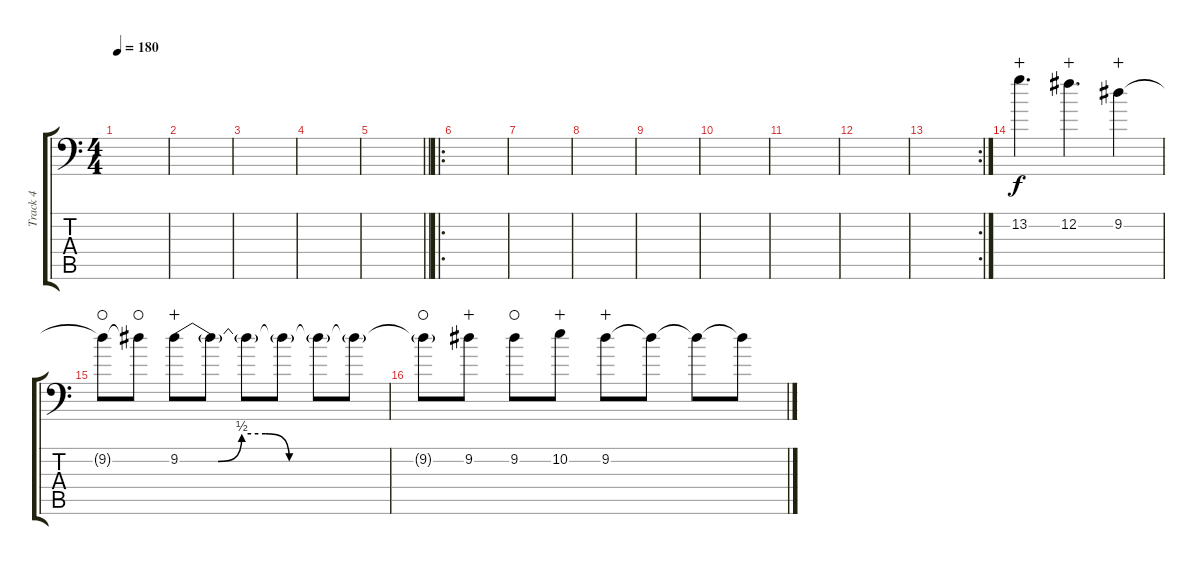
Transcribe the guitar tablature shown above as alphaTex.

\track ("Track 4" "Track 4") {instrument distortionguitar}
\staff {score tabs}
\tuning (B3 Gb3 D3 A2 E2 A1) {hide}
\ts (4 4)
\tempo 180
\clef f4
\ks c
|
|
|
|
\barLineRight lightlight
|
\ro
\section ("" "")
|
|
|
|
|
|
|
\rc 2
|
13.2.4{d wahc} 12.2.4{d wahc} 9.2.4{wahc} |
9.2{t}.8{waho} 9.2{t}.8{waho} 9.2{be (custom 0 0 8 0 13 2 18 2 23 0 30 0 60 0)}.8{wahc} 9.2{t}.8 9.2{t}.8 9.2{t}.8 9.2{t}.8 9.2{t}.8 |
9.2{t}.8{waho} 9.2.8{wahc} 9.2.8{waho} 10.2.8{wahc} 9.2.8{wahc} 9.2{t}.8 9.2{t}.8 9.2{t}.8
